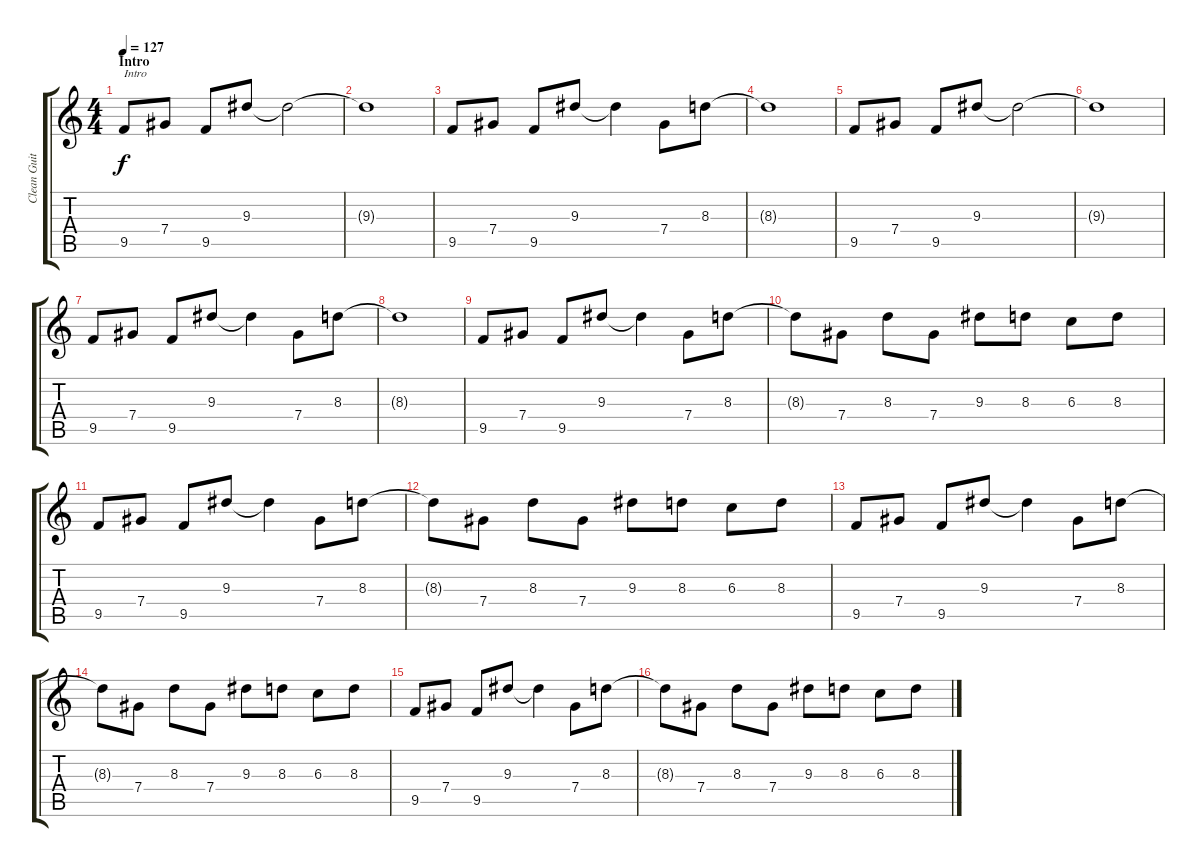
\track ("Clean Guitar" "Clean Guit") {instrument electricguitarjazz}
\staff {score tabs}
\tuning (Eb4 Bb3 Gb3 Db3 Ab2 Eb2) {hide}
\ts (4 4)
\section ("" "Intro")
\tempo 127
\clef g2
\ks c
9.5.8{txt "Intro" dy f instrument electricguitarjazz} 7.4.8 9.5.8 9.3.8 9.3{t}.2 |
9.3{t}.1 |
9.5.8 7.4.8 9.5.8 9.3.8 9.3{t}.4 7.4.8 8.3.8 |
8.3{t}.1 |
9.5.8 7.4.8 9.5.8 9.3.8 9.3{t}.2 |
9.3{t}.1 |
9.5.8 7.4.8 9.5.8 9.3.8 9.3{t}.4 7.4.8 8.3.8 |
8.3{t}.1 |
9.5.8 7.4.8 9.5.8 9.3.8 9.3{t}.4 7.4.8 8.3.8 |
8.3{t}.8 7.4.8 8.3.8 7.4.8 9.3.8 8.3.8 6.3.8 8.3.8 |
9.5.8 7.4.8 9.5.8 9.3.8 9.3{t}.4 7.4.8 8.3.8 |
8.3{t}.8 7.4.8 8.3.8 7.4.8 9.3.8 8.3.8 6.3.8 8.3.8 |
9.5.8 7.4.8 9.5.8 9.3.8 9.3{t}.4 7.4.8 8.3.8 |
8.3{t}.8 7.4.8 8.3.8 7.4.8 9.3.8 8.3.8 6.3.8 8.3.8 |
9.5.8 7.4.8 9.5.8 9.3.8 9.3{t}.4 7.4.8 8.3.8 |
8.3{t}.8 7.4.8 8.3.8 7.4.8 9.3.8 8.3.8 6.3.8 8.3.8
